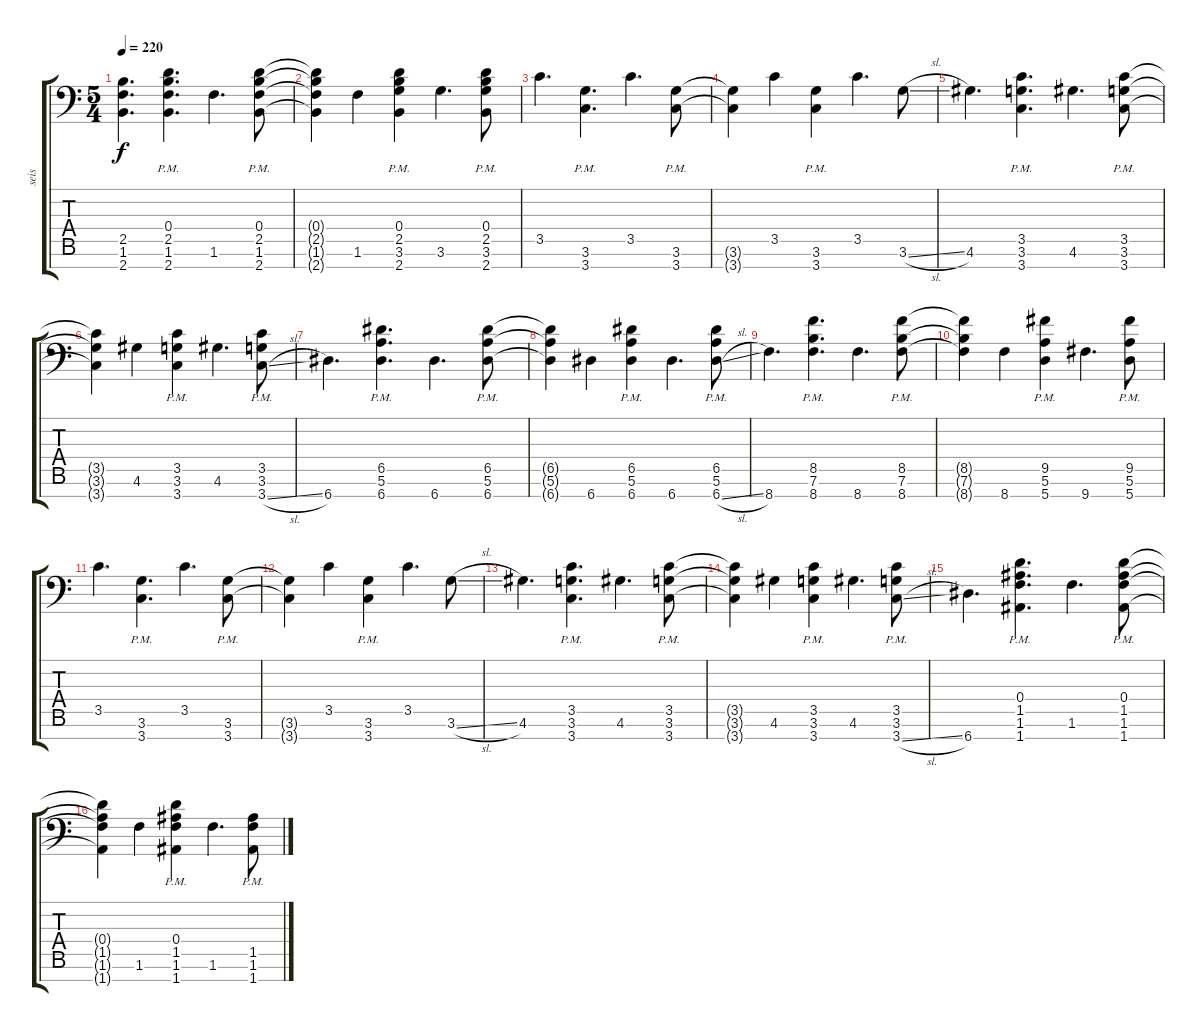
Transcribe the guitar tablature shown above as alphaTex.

\track ("seis" "seis") {instrument distortionguitar bank 255}
\staff {score tabs}
\tuning (E4 B3 G3 D3 A2 E2 A1) {hide}
\ts (5 4)
\tempo 220
\clef f4
\ks c
(2.5 1.6{t} 2.7).4{d dy f} (0.4{pm} 2.5{pm} 1.6{pm} 2.7{pm}).4{d} 1.6.4{d} (0.4{pm} 2.5{pm} 1.6{pm} 2.7{pm}).8 |
(0.4{t} 2.5{t} 1.6{t} 2.7{t}).4 1.6.4 (0.4{pm} 2.5{pm} 3.6{pm} 2.7{pm}).4 3.6.4{d} (0.4{pm} 2.5{pm} 3.6{pm} 2.7{pm}).8 |
3.5.4{d} (3.6{pm} 3.7{pm}).4{d} 3.5.4{d} (3.6{pm} 3.7{pm}).8 |
(3.6{t} 3.7{t}).4 3.5.4 (3.6{pm} 3.7{pm}).4 3.5.4{d} 3.6{sl}.8 |
4.6.4{d} (3.5{pm} 3.6{pm} 3.7{pm}).4{d} 4.6.4{d} (3.5{pm} 3.6{pm} 3.7{pm}).8 |
(3.5{t} 3.6{t} 3.7{t}).4 4.6.4 (3.5{pm} 3.6{pm} 3.7{pm}).4 4.6.4{d} (3.5{pm} 3.6{pm} 3.7{sl pm}).8 |
6.7.4{d} (6.5{pm} 5.6{pm} 6.7{pm}).4{d} 6.7.4{d} (6.5{pm} 5.6{pm} 6.7{pm}).8 |
(6.5{t} 5.6{t} 6.7{t}).4 6.7.4 (6.5{pm} 5.6{pm} 6.7{pm}).4 6.7.4{d} (6.5{pm} 5.6{pm} 6.7{sl pm}).8 |
8.7.4{d} (8.5{pm} 7.6{pm} 8.7{pm}).4{d} 8.7.4{d} (8.5{pm} 7.6{pm} 8.7{pm}).8 |
(8.5{t} 7.6{t} 8.7{t}).4 8.7.4 (9.5{pm} 5.6{pm} 5.7{pm}).4 9.7.4{d} (9.5{pm} 5.6{pm} 5.7{pm}).8 |
3.5.4{d} (3.6{pm} 3.7{pm}).4{d} 3.5.4{d} (3.6{pm} 3.7{pm}).8 |
(3.6{t} 3.7{t}).4 3.5.4 (3.6{pm} 3.7{pm}).4 3.5.4{d} 3.6{sl}.8 |
4.6.4{d} (3.5{pm} 3.6{pm} 3.7{pm}).4{d} 4.6.4{d} (3.5{pm} 3.6{pm} 3.7{pm}).8 |
(3.5{t} 3.6{t} 3.7{t}).4 4.6.4 (3.5{pm} 3.6{pm} 3.7{pm}).4 4.6.4{d} (3.5{pm} 3.6{pm} 3.7{sl pm}).8 |
6.7.4{d} (0.4{pm} 1.5{pm} 1.6{pm} 1.7{pm}).4{d} 1.6.4{d} (0.4{pm} 1.5{pm} 1.6{pm} 1.7{pm}).8 |
(0.4{t} 1.5{t} 1.6{t} 1.7{t}).4 1.6.4 (0.4{pm} 1.5{pm} 1.6{pm} 1.7{pm}).4 1.6.4{d} (1.5{h pm} 1.6{pm} 1.7{h pm}).8
